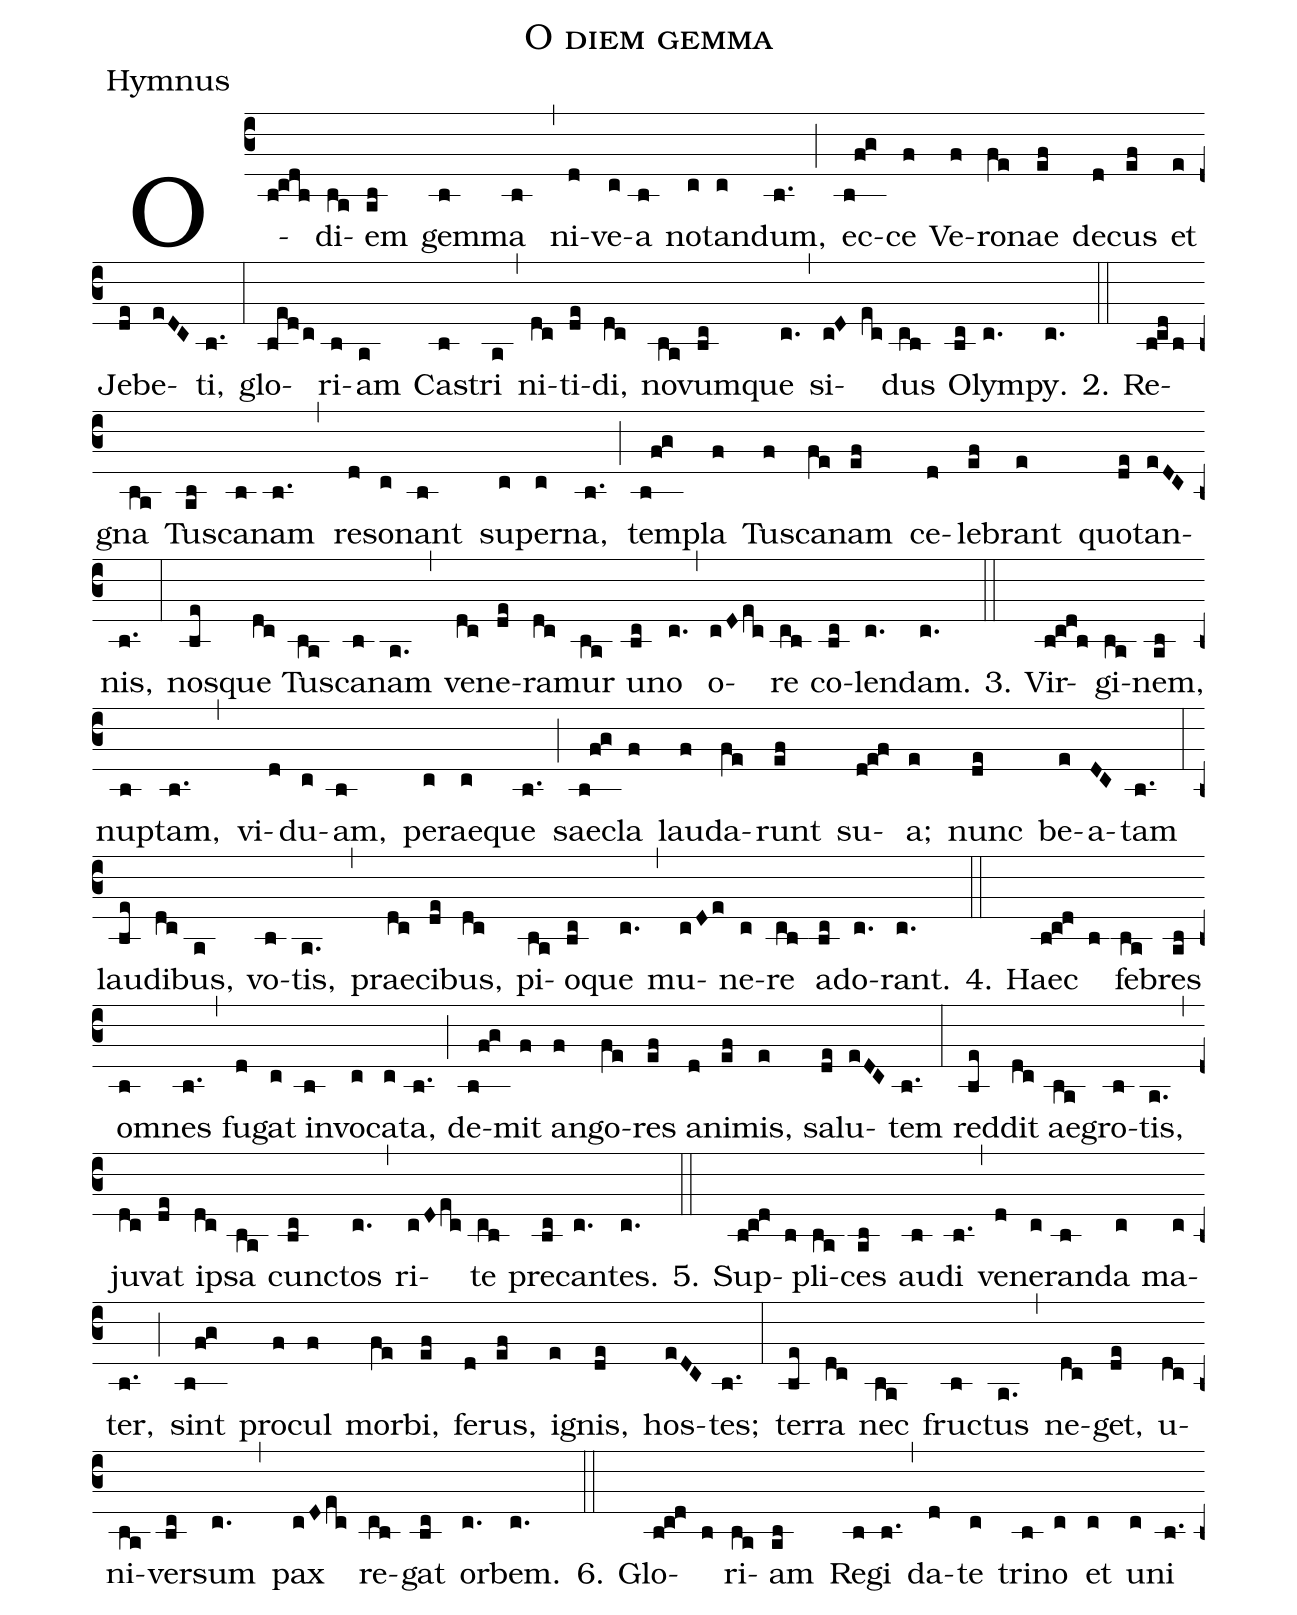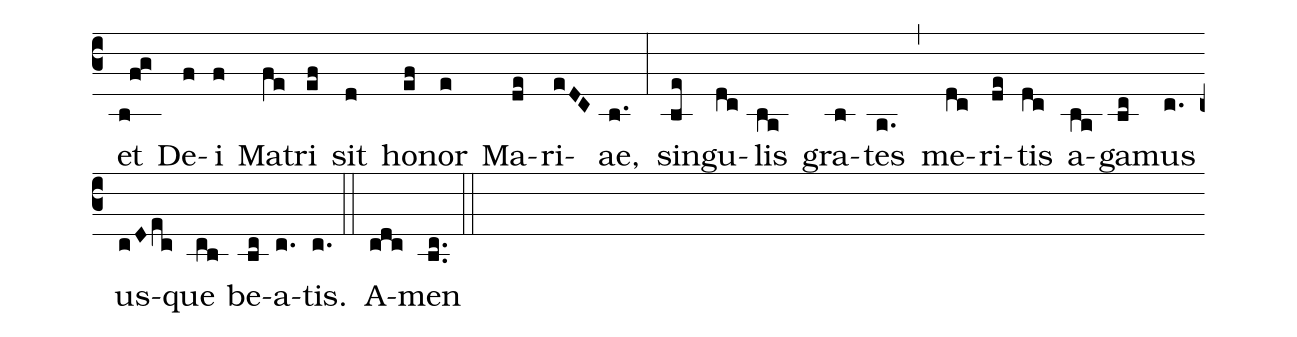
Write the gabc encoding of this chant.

name:O diem gemma;
office-part:Hymnus;
%%
name:O diem gemma;
office-part: Inno
occasion: Memoria di Santa Toscana
meter:  metrum Sapphicum
commentary:Vita di Santa Toscana Cittadina Veronese, 1830, p. 33, Celso Maffei;
author:Gerolamo Avanzi, sacerdote e umanista veronese
date:XV-XVI secolo
transcriber:Francesca e Simone Sanavio;
annotation: Hymn.
%%
(c3)O (b!cdb)di(ba)em(ab) ge(b)mma(b .) (,) ni(d)ve(c)a(b) no(c)tan(c)dum,(b.) (;) ec(b!f!g)ce(f) Ve(f)ro(fe)nae(ef) de(d)cus(ef) et(e) Je(de)be(eDC)ti,(b.) (:) glo(bedc)ri(b)am(a) Ca(b)stri(a) (,) ni(dc)ti(de)di,(dc) no(ba)vum(bc)que(c.) (,) si(c!D! ec)dus(cb) O(bc)lym(c.)py.(c.) (::)
2.  Re(bcdb)gna(ba) Tu(ab)sca(b)nam(b.) (,) re(d)so(c)nant(b) su(c)per(c)na,(b.) (;) tem(b!f!g)pla(f) Tu(f)sca(fe)nam(ef) ce(d)le(ef)brant(e) quo(de)tan(eDC)nis,(b.) (:) nos(be)que(dc) Tu(ba)sca(b)nam(a.) (,) ve(dc)ne(de)ra(dc)mur(ba) u(bc)no(c.) (,) o(cDec)re(cb) co(bc)len(c.)dam.(c.) (::)
3.  Vir(b!c!d!b)gi(ba)nem,(ab) nup(b)tam,(b.) (,) vi( d)du(c)am,(b) pe(c)rae(c)que(b.) (;) sae(b!f!g)cla(f) lau(f)da(fe)runt(ef) su(d!e!f)a;(e) nunc(de) be(e)a(DC)tam(b.) (:) lau(be)di(dc)bus,(a) vo(b)tis,(a.) (,) prae(dc)ci(de)bus,(dc) pi(ba)o(bc)que(c.) (,) mu(cDe)ne(c)re(cb) a(bc)do(c.)rant.(c.) (::)
4.  Haec(b!c!d! b) fe(ba)bres(ab) om(b)nes(b.) (,) fu(d)gat(c) in(b)vo(c)ca(c)ta,(b.) (;) de(b!f!g)mit(f) an(f)go(fe)res(ef) a(d)ni(ef)mis,(e) sa(de)lu(eDC)tem(b.) (:) red(be)dit(dc) ae(ba)gro(b)tis,(a.) (,) ju(dc)vat(de)  i(dc)psa(ba) cun(bc)ctos(c.) (,) ri(cDec)te(cb) pre(bc)can(c.)tes.(c.) (::)
5.  Sup(b!c!d! b)pli(ba)ces(ab) au(b)di(b.) (,) ve(d)ne(c)ran(b)da(c) ma(c)ter,(b.) (;) sint(b!f!g) pro(f)cul(f) mor(fe)bi,(ef) fe(d)rus,(ef) i(e)gnis,(de) hos(eDC)tes;(b.) (:) ter(be)ra(dc) nec(ba) fruc(b)tus(a.) (,) ne(dc)get,(de) u(dc)ni(ba)ver(bc)sum(c.) (,) pax(cDec) re(cb)gat(bc) or(c.)bem.(c.) (::)
6. Glo(b!c!d! b)ri(ba)am(ab) ()  Re(b)gi(b.) (,) da(d)te(c) tri(b)no(c) et(c) u(c)ni(b.) et(b!f!g) De(f)i(f) Ma(fe)tri(ef) sit(d) ho(ef)nor(e) Ma(de)ri(eDC)ae,(b.) (:) sin(be)gu(dc)lis(ba) gra(b)tes(a.) (,) me(dc)ri(de)tis(dc) a(ba)ga(bc)mus(c.) us(cDec)que(cb) be(bc)a(c.)tis.(c.) (::) A(cdc)men(b.c.) (::)
